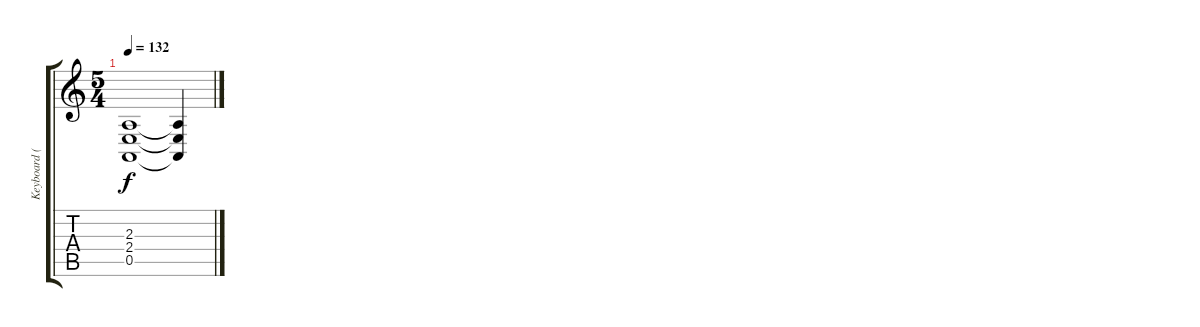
\track ("Keyboard (other)" "Keyboard (") {instrument drawbarorgan}
\staff {score tabs}
\tuning (E4 B3 G3 D3 A2 E2) {hide}
\ts (5 4)
\tempo 132
\clef g2
\ks c
(2.3 2.4 0.5).1{dy f} (2.3{t} 2.4{t} 0.5{t}).4
